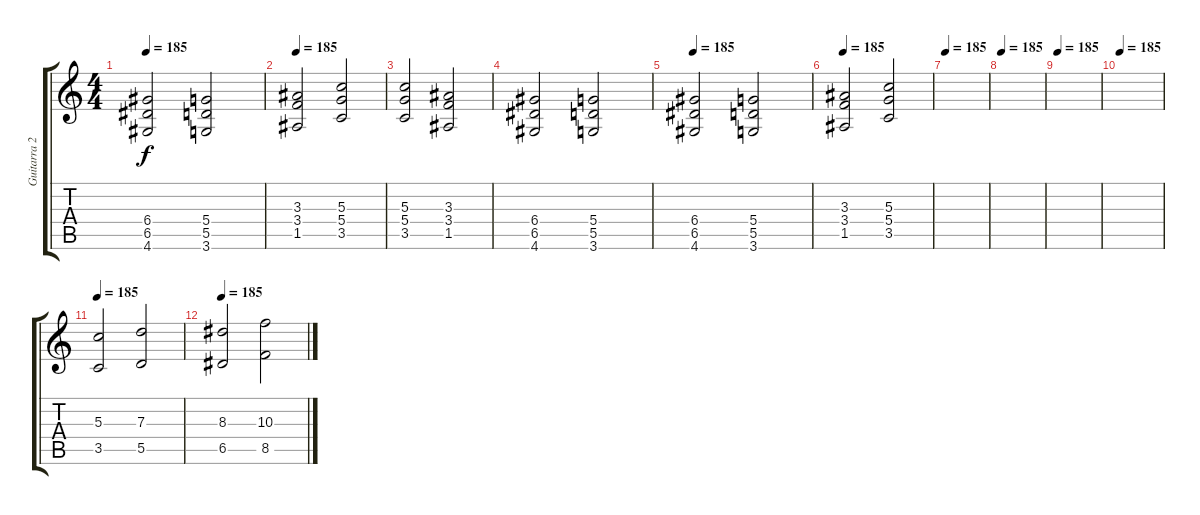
\track ("Guitarra 2" "Guitarra 2") {instrument overdrivenguitar}
\staff {score tabs}
\tuning (E4 B3 G3 D3 A2 E2) {hide}
\ts (4 4)
\tempo 185
\clef g2
\ks c
(6.4 6.5 4.6).2{dy f} (5.4 5.5 3.6).2 |
\tempo 185
(3.3 3.4 1.5).2 (5.3 5.4 3.5).2 |
(5.3 5.4 3.5).2 (3.3 3.4 1.5).2 |
(6.4 6.5 4.6).2 (5.4 5.5 3.6).2 |
\tempo 185
(6.4 6.5 4.6).2 (5.4 5.5 3.6).2 |
\tempo 185
(3.3 3.4 1.5).2 (5.3 5.4 3.5).2 |
\tempo 185
|
\tempo 185
|
\tempo 185
|
\tempo 185
|
\tempo 185
(5.3 3.5).2 (7.3 5.5).2 |
\tempo 185
(8.3 6.5).2 (10.3 8.5).2
